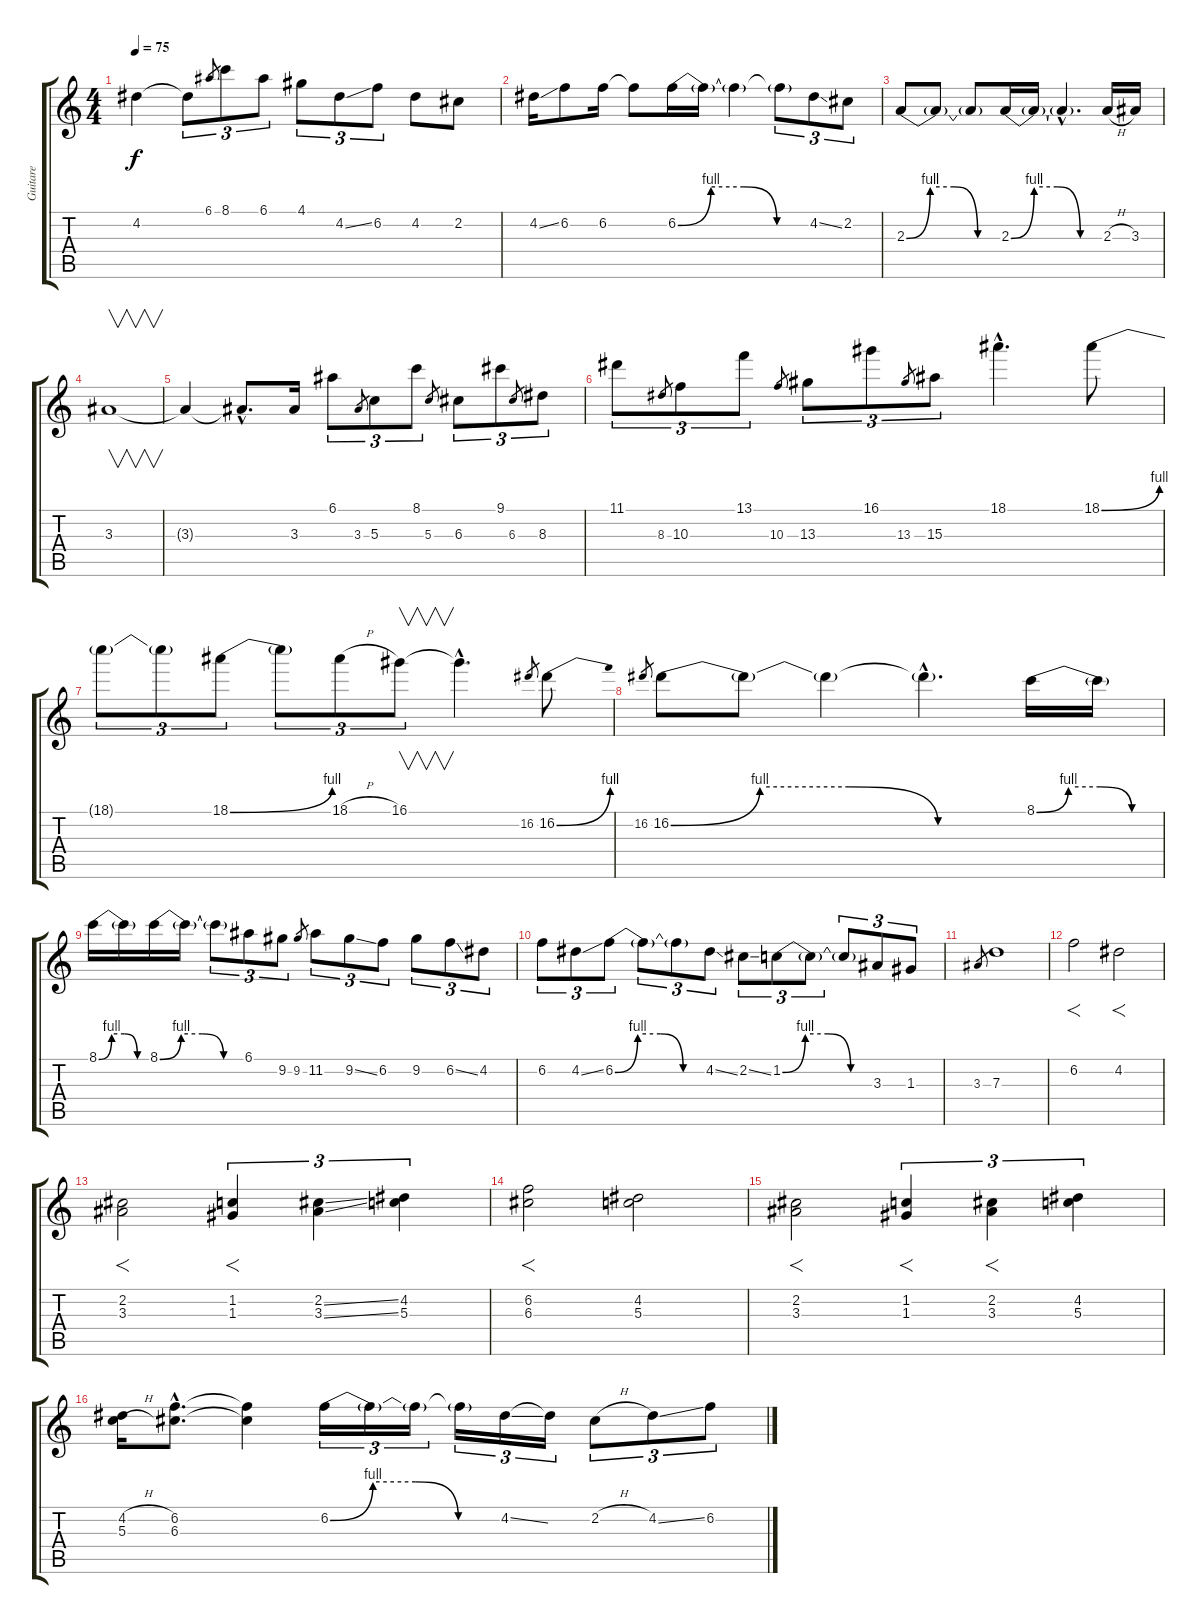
\track ("Guitare" "Guitare") {instrument electricguitarclean}
\staff {score tabs}
\tuning (E4 B3 G3 D3 A2 E2) {hide}
\ts (4 4)
\tempo 75
\clef g2
\ks c
4.2{t}.4{dy f} 4.2{t}.8{tu (3 2)} 6.1.8{gr} 8.1.8{tu (3 2)} 6.1.8{tu (3 2)} 4.1.8{tu (3 2)} 4.2{ss}.8{tu (3 2)} 6.2.8{tu (3 2)} 4.2.8 2.2.8 |
4.2{ss}.16 6.2.8 6.2.16 6.2{t}.8 6.2{be (custom 0 0 15 4 30 4 45 0 60 0)}.16 6.2{t}.16 6.2{t}.4 6.2{t}.8{tu (3 2)} 4.2{ss}.8{tu (3 2)} 2.2.8{tu (3 2)} |
2.3{be (custom 0 0 15 4 30 4 45 0 60 0)}.8 2.3{t}.8 2.3{t}.8 2.3{be (custom 0 0 15 4 30 4 45 0 60 0)}.16 2.3{t}.16 2.3{hac t}.4{d} 2.3{h}.16 3.3.16 |
3.3.1{v} |
3.3{t}.4 3.3{hac t}.8{d} 3.3.16 6.1.8{tu (3 2)} 3.3.8{gr} 5.3.8{tu (3 2)} 8.1.8{tu (3 2)} 5.3.8{gr} 6.3.8{tu (3 2)} 9.1.8{tu (3 2)} 6.3.8{gr} 8.3.8{tu (3 2)} |
11.1.8{tu (3 2)} 8.3.8{gr} 10.3.8{tu (3 2)} 13.1.8{tu (3 2)} 10.3.8{gr} 13.3.8{tu (3 2)} 16.1.8{tu (3 2)} 13.3.8{gr} 15.3.8{tu (3 2)} 18.1{hac}.4{d} 18.1{be (bend 0 0 60 4)}.8 |
18.1{t}.8{tu (3 2)} 18.1{t}.8{tu (3 2)} 18.1{be (bend 0 0 60 4)}.8{tu (3 2)} 18.1{t}.8{tu (3 2)} 18.1{h}.8{tu (3 2)} 16.1.8{v tu (3 2)} 16.1{hac t}.4{d} 16.2.8{gr} 16.2{be (bend 0 0 60 4)}.8 |
16.2.8{gr} 16.2{be (custom 0 0 15 4 30 4 45 0 60 0)}.8 16.2{t}.8 16.2{t}.4 16.2{hac t}.4{d} 8.1{be (custom 0 0 15 4 30 4 45 0 60 0)}.16 8.1{t}.16 |
8.1{be (custom 0 0 15 4 30 4 45 0 60 0)}.16 8.1{t}.16 8.1{be (custom 0 0 15 4 30 4 45 0 60 0)}.16 8.1{t}.16 8.1{t}.8{tu (3 2)} 6.1.8{tu (3 2)} 9.2.8{tu (3 2)} 9.2.8{gr} 11.2.8{tu (3 2)} 9.2{ss}.8{tu (3 2)} 6.2.8{tu (3 2)} 9.2.8{tu (3 2)} 6.2{ss}.8{tu (3 2)} 4.2.8{tu (3 2)} |
6.2.8{tu (3 2)} 4.2{ss}.8{tu (3 2)} 6.2{be (custom 0 0 15 4 30 4 45 0 60 0)}.8{tu (3 2)} 6.2{t}.8{tu (3 2)} 6.2{t}.8{tu (3 2)} 4.2{ss}.8{tu (3 2)} 2.2{ss}.8{tu (3 2)} 1.2{be (custom 0 0 15 4 30 4 45 0 60 0)}.8{tu (3 2)} 1.2{t}.8{tu (3 2)} 1.2{t}.8{tu (3 2)} 3.3.8{tu (3 2)} 1.3.8{tu (3 2)} |
3.3.8{gr} 7.3.1 |
6.2.2{f} 4.2.2{f} |
(2.2 3.3).2{f} (1.2 1.3).4{f tu (3 2)} (2.2{ss} 3.3{ss}).4{tu (3 2)} (4.2 5.3).4{tu (3 2)} |
(6.2 6.3).2{f} (4.2 5.3).2 |
(2.2 3.3).2{f} (1.2 1.3).4{f tu (3 2)} (2.2 3.3).4{f tu (3 2)} (4.2 5.3).4{tu (3 2)} |
(4.2{h} 5.3{h}).16 (6.2{hac} 6.3{hac}).8{d} (6.2{t} 6.3{t}).4 6.2{be (custom 0 0 15 4 30 4 45 0 60 0)}.16{tu (3 2)} 6.2{t}.16{tu (3 2)} 6.2{t}.16{tu (3 2)} 6.2{t}.16{tu (3 2)} 4.2{ss}.16{tu (3 2)} 4.2{t}.16{tu (3 2)} 2.2{h}.8{tu (3 2)} 4.2{ss}.8{tu (3 2)} 6.2.8{tu (3 2)}
